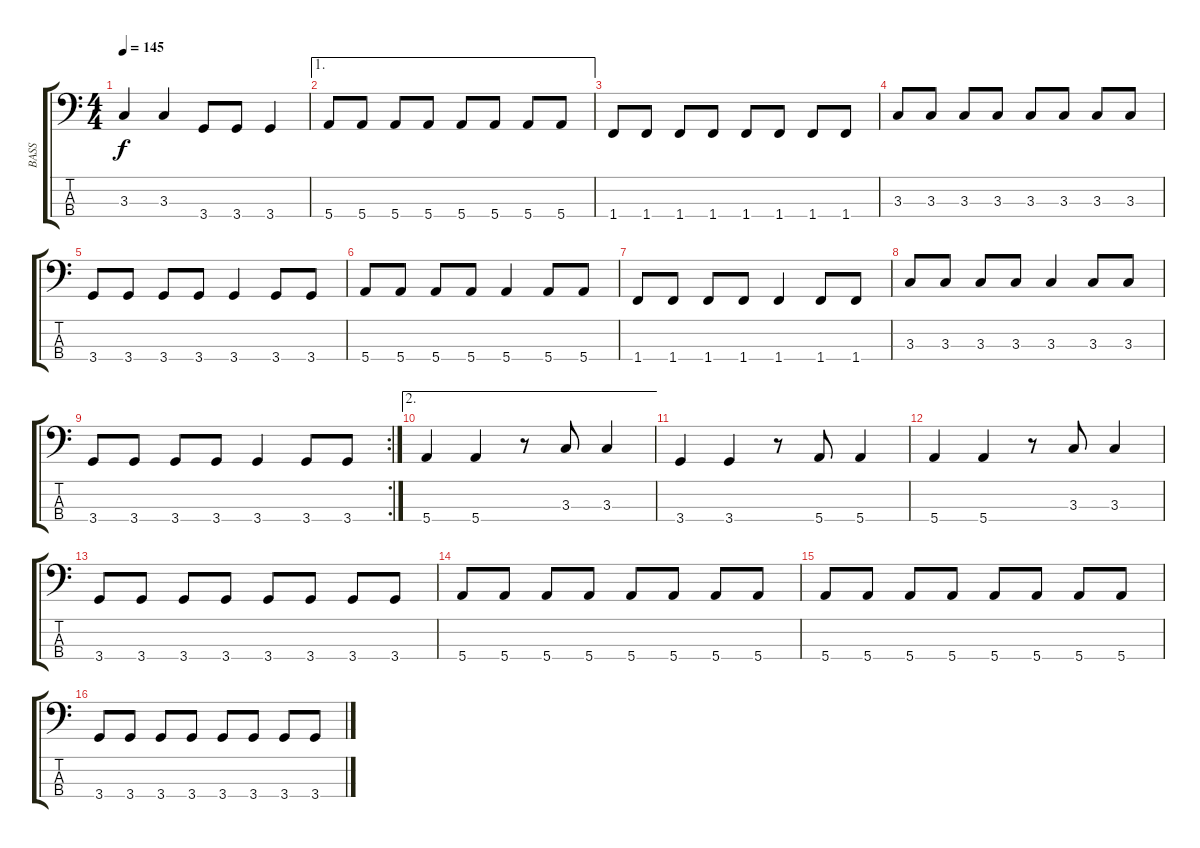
\track ("BASS" "BASS") {instrument electricbassfinger}
\staff {score tabs}
\tuning (G2 D2 A1 E1) {hide}
\ts (4 4)
\tempo 145
\clef f4
\ks c
3.3.4{dy f} 3.3.4 3.4.8 3.4.8 3.4.4 |
\ae 1
5.4.8 5.4.8 5.4.8 5.4.8 5.4.8 5.4.8 5.4.8 5.4.8 |
1.4.8 1.4.8 1.4.8 1.4.8 1.4.8 1.4.8 1.4.8 1.4.8 |
3.3.8 3.3.8 3.3.8 3.3.8 3.3.8 3.3.8 3.3.8 3.3.8 |
3.4.8 3.4.8 3.4.8 3.4.8 3.4.4 3.4.8 3.4.8 |
5.4.8 5.4.8 5.4.8 5.4.8 5.4.4 5.4.8 5.4.8 |
1.4.8 1.4.8 1.4.8 1.4.8 1.4.4 1.4.8 1.4.8 |
3.3.8 3.3.8 3.3.8 3.3.8 3.3.4 3.3.8 3.3.8 |
\rc 2
3.4.8 3.4.8 3.4.8 3.4.8 3.4.4 3.4.8 3.4.8 |
\ae 2
5.4.4 5.4.4 r.8 3.3.8 3.3.4 |
3.4.4 3.4.4 r.8 5.4.8 5.4.4 |
5.4.4 5.4.4 r.8 3.3.8 3.3.4 |
3.4.8 3.4.8 3.4.8 3.4.8 3.4.8 3.4.8 3.4.8 3.4.8 |
5.4.8 5.4.8 5.4.8 5.4.8 5.4.8 5.4.8 5.4.8 5.4.8 |
5.4.8 5.4.8 5.4.8 5.4.8 5.4.8 5.4.8 5.4.8 5.4.8 |
3.4.8 3.4.8 3.4.8 3.4.8 3.4.8 3.4.8 3.4.8 3.4.8
